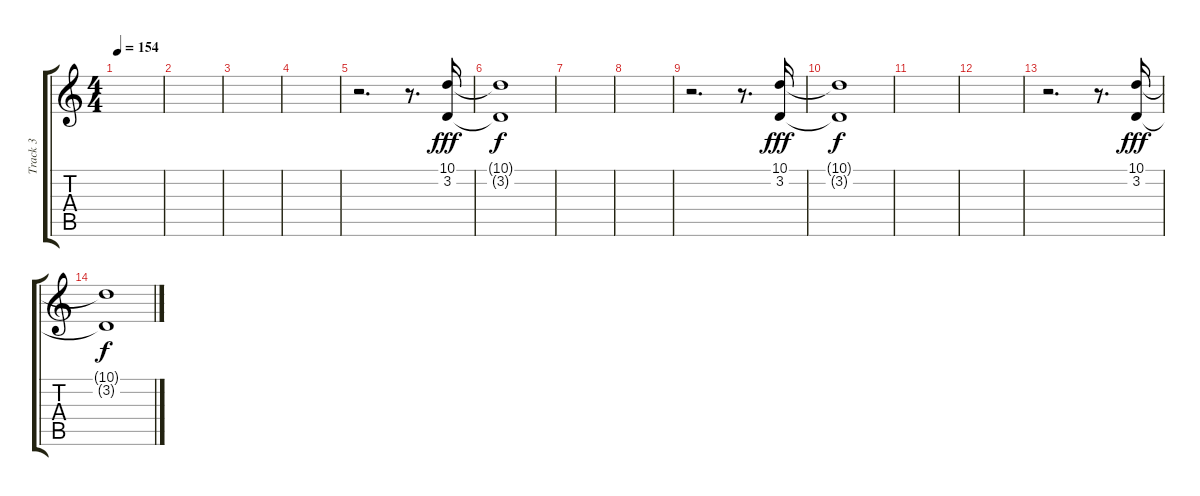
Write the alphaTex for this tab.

\track ("Track 3" "Track 3") {instrument tubularbells}
\staff {score tabs}
\tuning (E4 B3 G3 D3 A2 E2) {hide}
\ts (4 4)
\tempo 154
\clef g2
\ks c
|
|
|
|
r.2{d} r.8{d} (10.1 3.2).16{dy fff} |
(10.1{t} 3.2{t}).1{dy f} |
|
|
r.2{d} r.8{d} (10.1 3.2).16{dy fff} |
(10.1{t} 3.2{t}).1{dy f} |
|
|
r.2{d} r.8{d} (10.1 3.2).16{dy fff} |
(10.1{t} 3.2{t}).1{dy f}
